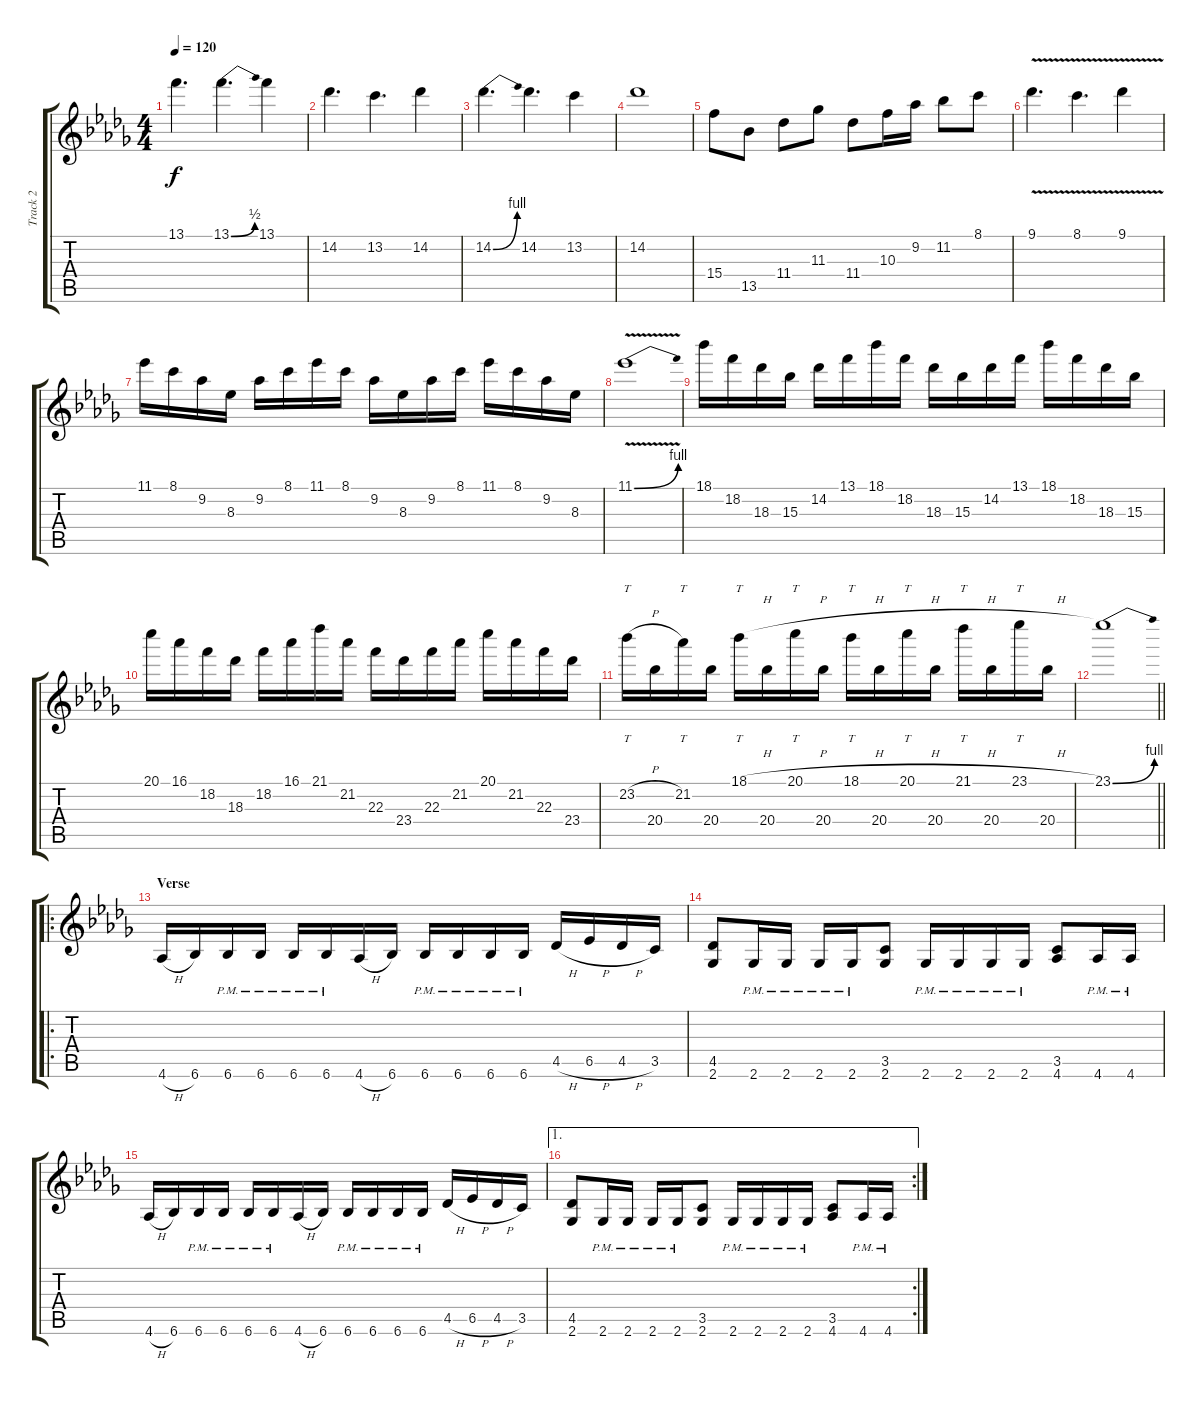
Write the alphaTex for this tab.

\track ("Track 2" "Track 2") {instrument distortionguitar}
\staff {score tabs}
\tuning (E4 B3 G3 D3 A2 E2) {hide}
\ts (4 4)
\tempo 120
\clef g2
\ks bbminor
13.1.4{d dy f} 13.1{be (bend 0 0 60 2)}.4{d} 13.1.4 |
14.2.4{d} 13.2.4{d} 14.2.4 |
14.2{be (bend 0 0 60 4)}.4{d} 14.2.4{d} 13.2.4 |
14.2.1 |
15.4.8 13.5.8 11.4.8 11.3.8 11.4.8 10.3.16 9.2.16 11.2.8 8.1.8 |
9.1{v}.4{d} 8.1{v}.4{d} 9.1{v}.4 |
11.1.16 8.1.16 9.2.16 8.3.16 9.2.16 8.1.16 11.1.16 8.1.16 9.2.16 8.3.16 9.2.16 8.1.16 11.1.16 8.1.16 9.2.16 8.3.16 |
11.1{be (bend 0 0 60 4) v}.1 |
18.1.16 18.2.16 18.3.16 15.3.16 14.2.16 13.1.16 18.1.16 18.2.16 18.3.16 15.3.16 14.2.16 13.1.16 18.1.16 18.2.16 18.3.16 15.3.16 |
20.1.16 16.1.16 18.2.16 18.3.16 18.2.16 16.1.16 21.1.16 21.2.16 22.3.16 23.4.16 22.3.16 21.2.16 20.1.16 21.2.16 22.3.16 23.4.16 |
23.2{h}.16{tt} 20.4.16 21.2.16{tt} 20.4.16 18.1{h}.16{tt} 20.4.16 20.1{h}.16{tt} 20.4.16 18.1{h}.16{tt} 20.4.16 20.1{h}.16{tt} 20.4.16 21.1{h}.16{tt} 20.4.16 23.1{h}.16{tt} 20.4.16 |
\barLineRight lightlight
23.1{be (bend 0 0 60 4)}.1 |
\ro
\section ("" "Verse")
4.6{h}.16 6.6.16 6.6{pm}.16 6.6{pm}.16 6.6{pm}.16 6.6{pm}.16 4.6{h}.16 6.6.16 6.6{pm}.16 6.6{pm}.16 6.6{pm}.16 6.6{pm}.16 4.5{h}.16 6.5{h}.16 4.5{h}.16 3.5.16 |
(4.5 2.6).8 2.6{pm}.16 2.6{pm}.16 2.6{pm}.16 2.6{pm}.16 (3.5 2.6).8 2.6{pm}.16 2.6{pm}.16 2.6{pm}.16 2.6{pm}.16 (3.5 4.6).8 4.6{pm}.16 4.6{pm}.16 |
4.6{h}.16 6.6.16 6.6{pm}.16 6.6{pm}.16 6.6{pm}.16 6.6{pm}.16 4.6{h}.16 6.6.16 6.6{pm}.16 6.6{pm}.16 6.6{pm}.16 6.6{pm}.16 4.5{h}.16 6.5{h}.16 4.5{h}.16 3.5.16 |
\ae 1
\rc 2
(4.5 2.6).8 2.6{pm}.16 2.6{pm}.16 2.6{pm}.16 2.6{pm}.16 (3.5 2.6).8 2.6{pm}.16 2.6{pm}.16 2.6{pm}.16 2.6{pm}.16 (3.5 4.6).8 4.6{pm}.16 4.6{pm}.16
